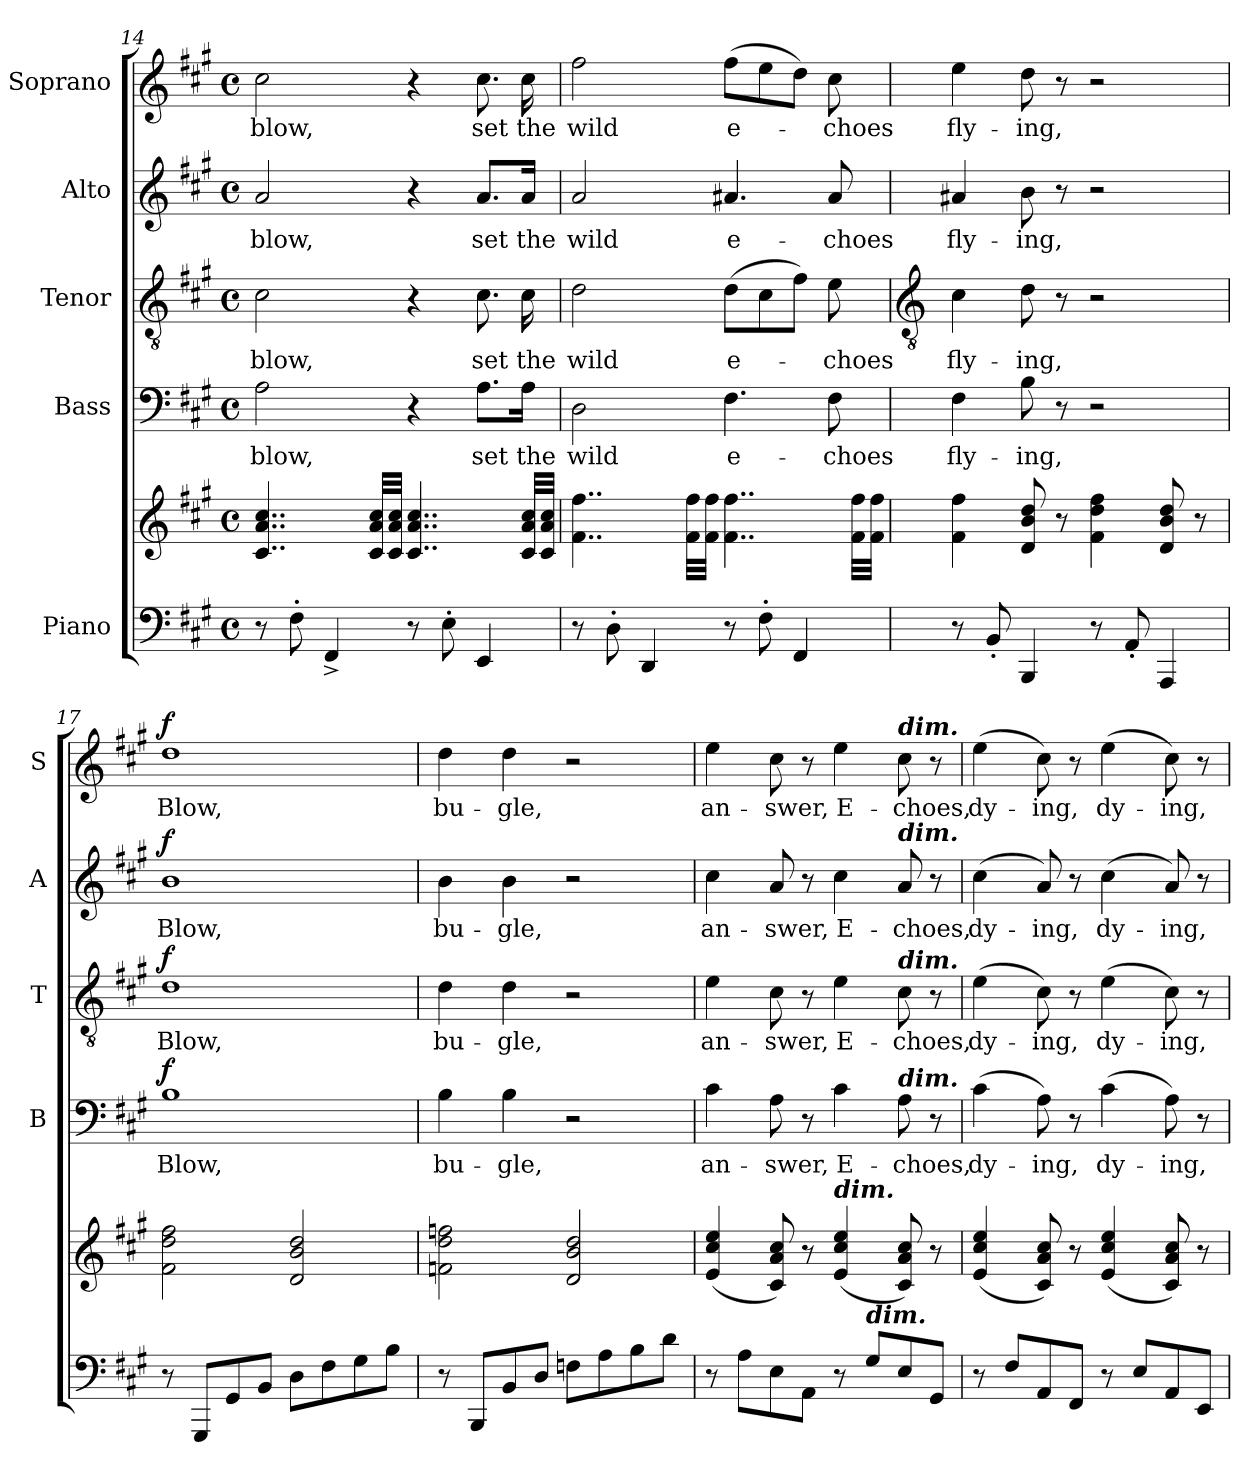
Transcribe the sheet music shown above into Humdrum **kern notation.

**kern	**kern	**kern	**text	**dynam	**kern	**text	**dynam	**kern	**text	**dynam	**kern	**text	**dynam
*part5	*part5	*part4	*part4	*part4	*part3	*part3	*part3	*part2	*part2	*part2	*part1	*part1	*part1
*staff6	*staff5	*staff4	*staff4	*staff4	*staff3	*staff3	*staff3	*staff2	*staff2	*staff2	*staff1	*staff1	*staff1
*I"Piano	*	*I"Bass	*	*	*I"Tenor	*	*	*I"Alto	*	*	*I"Soprano	*	*
*	*	*I'B	*	*	*I'T	*	*	*I'A	*	*	*I'S	*	*
*clefF4	*clefG2	*clefF4	*	*	*clefGv2	*	*	*clefG2	*	*	*clefG2	*	*
*k[f#c#g#]	*k[f#c#g#]	*k[f#c#g#]	*	*	*k[f#c#g#]	*	*	*k[f#c#g#]	*	*	*k[f#c#g#]	*	*
*A:	*A:	*A:	*	*	*A:	*	*	*A:	*	*	*A:	*	*
*M4/4	*M4/4	*M4/4	*	*	*M4/4	*	*	*M4/4	*	*	*M4/4	*	*
*met(c)	*met(c)	*met(c)	*	*	*met(c)	*	*	*met(c)	*	*	*met(c)	*	*
=14	=14	=14	=14	=14	=14	=14	=14	=14	=14	=14	=14	=14	=14
!	!	!	!LO:LY:b	!	!	!LO:LY:b	!	!	!LO:LY:b	!	!	!LO:LY:b	!
8r	4..c# 4..a 4..cc#	2A	blow,	.	2c#	blow,	.	2a	blow,	.	2cc#	blow,	.
8F#'	.	.	.	.	.	.	.	.	.	.	.	.	.
4FF#^	.	.	.	.	.	.	.	.	.	.	.	.	.
.	32c# 32a 32cc#LLL	.	.	.	.	.	.	.	.	.	.	.	.
.	32c# 32a 32cc#JJJ	.	.	.	.	.	.	.	.	.	.	.	.
8r	4..c# 4..a 4..cc#	4r	.	.	4r	.	.	4r	.	.	4r	.	.
8E'	.	.	.	.	.	.	.	.	.	.	.	.	.
!	!	!	!LO:LY:b	!	!	!LO:LY:b	!	!	!LO:LY:b	!	!	!LO:LY:b	!
4EE	.	8.A\L	set	.	8.c#	set	.	8.a/L	set	.	8.cc#	set	.
!	!	!	!LO:LY:b	!	!	!LO:LY:b	!	!	!LO:LY:b	!	!	!LO:LY:b	!
.	32c# 32a 32cc#LLL	16A\Jk	the	.	16c#	the	.	16a/Jk	the	.	16cc#	the	.
.	32c# 32a 32cc#JJJ	.	.	.	.	.	.	.	.	.	.	.	.
=15	=15	=15	=15	=15	=15	=15	=15	=15	=15	=15	=15	=15	=15
!	!	!	!LO:LY:b	!	!	!LO:LY:b	!	!	!LO:LY:b	!	!	!LO:LY:b	!
8r	4..f# 4..ff#	2D	wild	.	2d	wild	.	2a	wild	.	2ff#	wild	.
8D'	.	.	.	.	.	.	.	.	.	.	.	.	.
4DD	.	.	.	.	.	.	.	.	.	.	.	.	.
.	32f# 32ff#LLL	.	.	.	.	.	.	.	.	.	.	.	.
.	32f# 32ff#JJJ	.	.	.	.	.	.	.	.	.	.	.	.
!	!	!	!LO:LY:b	!	!	!LO:LY:b	!	!	!LO:LY:b	!	!	!LO:LY:b	!
8r	4..f# 4..ff#	4.F#	e-	.	(>8dL	e-	.	4.a#X	e-	.	(>8ff#L	e-	.
8F#'	.	.	.	.	8c#	.	.	.	.	.	8ee	.	.
4FF#	.	.	.	.	8f#J)	.	.	.	.	.	8ddJ)	.	.
!	!	!	!LO:LY:b	!	!	!LO:LY:b	!	!	!LO:LY:b	!	!	!LO:LY:b	!
.	.	8F#	-choes	.	8e	choes	.	8a#	-choes	.	8cc#	choes	.
.	32f# 32ff#LLL	.	.	.	.	.	.	.	.	.	.	.	.
.	32f# 32ff#JJJ	.	.	.	.	.	.	.	.	.	.	.	.
!!LO:LB:g=z
=16	=16	=16	=16	=16	=16	=16	=16	=16	=16	=16	=16	=16	=16
*	*	*	*	*	*clefGv2	*	*	*	*	*	*	*	*
!	!	!	!LO:LY:b	!	!	!LO:LY:b	!	!	!LO:LY:b	!	!	!LO:LY:b	!
8r	4f# 4ff#	4F#	fly-	.	4c#	fly-	.	4a#X	fly-	.	4ee	fly-	.
8BB'	.	.	.	.	.	.	.	.	.	.	.	.	.
!	!	!	!LO:LY:b	!	!	!LO:LY:b	!	!	!LO:LY:b	!	!	!LO:LY:b	!
4BBB	8d 8b 8dd	8B	-ing,	.	8d	-ing,	.	8b	-ing,	.	8dd	-ing,	.
.	8r	8r	.	.	8r	.	.	8r	.	.	8r	.	.
8r	4f# 4dd 4ff#	2r	.	.	2r	.	.	2r	.	.	2r	.	.
8AA'	.	.	.	.	.	.	.	.	.	.	.	.	.
4AAA	8d 8b 8dd	.	.	.	.	.	.	.	.	.	.	.	.
.	8r	.	.	.	.	.	.	.	.	.	.	.	.
=17	=17	=17	=17	=17	=17	=17	=17	=17	=17	=17	=17	=17	=17
!	!	!	!LO:LY:b	!LO:DY:b	!	!LO:LY:b	!LO:DY:b	!	!LO:LY:b	!LO:DY:b	!	!LO:LY:b	!LO:DY:b
8r	2f# 2dd 2ff#	1B	Blow,	f	1d	Blow,	f	1b	Blow,	f	1dd	Blow,	f
8GGG#L	.	.	.	.	.	.	.	.	.	.	.	.	.
8GG#	.	.	.	.	.	.	.	.	.	.	.	.	.
8BBJ	.	.	.	.	.	.	.	.	.	.	.	.	.
8DL	2d 2b 2dd	.	.	.	.	.	.	.	.	.	.	.	.
8F#	.	.	.	.	.	.	.	.	.	.	.	.	.
8G#	.	.	.	.	.	.	.	.	.	.	.	.	.
8BJ	.	.	.	.	.	.	.	.	.	.	.	.	.
=18	=18	=18	=18	=18	=18	=18	=18	=18	=18	=18	=18	=18	=18
!	!	!	!LO:LY:b	!	!	!LO:LY:b	!	!	!LO:LY:b	!	!	!LO:LY:b	!
8r	2fn 2dd 2ffn	4B	bu-	.	4d	bu-	.	4b	bu-	.	4dd	bu-	.
8BBBL	.	.	.	.	.	.	.	.	.	.	.	.	.
!	!	!	!LO:LY:b	!	!	!LO:LY:b	!	!	!LO:LY:b	!	!	!LO:LY:b	!
8BB	.	4B	-gle,	.	4d	-gle,	.	4b	-gle,	.	4dd	-gle,	.
8DJ	.	.	.	.	.	.	.	.	.	.	.	.	.
8FnL	2d 2b 2dd	2r	.	.	2r	.	.	2r	.	.	2r	.	.
8A	.	.	.	.	.	.	.	.	.	.	.	.	.
8B	.	.	.	.	.	.	.	.	.	.	.	.	.
8dJ	.	.	.	.	.	.	.	.	.	.	.	.	.
=19	=19	=19	=19	=19	=19	=19	=19	=19	=19	=19	=19	=19	=19
!	!	!	!LO:LY:b	!	!	!LO:LY:b	!	!	!LO:LY:b	!	!	!LO:LY:b	!
8r	(<4e 4cc# 4ee	4c#	an-	.	4e	an-	.	4cc#	an-	.	4ee	an-	.
8AL	.	.	.	.	.	.	.	.	.	.	.	.	.
!	!	!	!LO:LY:b	!	!	!LO:LY:b	!	!	!LO:LY:b	!	!	!LO:LY:b	!
8E	8c# 8a 8cc#)	8A	-swer,	.	8c#	-swer,	.	8a	-swer,	.	8cc#	-swer,	.
8AAJ	8r	8r	.	.	8r	.	.	8r	.	.	8r	.	.
!	!LO:TX:a:Bi:t=dim.	!	!	!	!	!	!	!	!	!	!	!	!
!	!	!	!LO:LY:b	!	!	!LO:LY:b	!	!	!LO:LY:b	!	!	!LO:LY:b	!
8r	(<4e 4cc# 4ee	4c#	E-	.	4e	E-	.	4cc#	E-	.	4ee	E-	.
!LO:TX:a:Bi:t=dim.	!	!	!	!	!	!	!	!	!	!	!	!	!
8G#L	.	.	.	.	.	.	.	.	.	.	.	.	.
!	!	!	!	!	!	!	!	!	!	!	!LO:TX:a:Bi:t=dim.	!	!
!	!	!	!	!	!	!	!	!LO:TX:a:Bi:t=dim.	!	!	!	!	!
!	!	!	!	!	!LO:TX:a:Bi:t=dim.	!	!	!	!	!	!	!	!
!	!	!LO:TX:a:Bi:t=dim.	!	!	!	!	!	!	!	!	!	!	!
!	!	!	!LO:LY:b	!	!	!LO:LY:b	!	!	!LO:LY:b	!	!	!LO:LY:b	!
8E	8c# 8a 8cc#)	8A	-choes,	.	8c#	-choes,	.	8a	-choes,	.	8cc#	-choes,	.
8GG#J	8r	8r	.	.	8r	.	.	8r	.	.	8r	.	.
=20	=20	=20	=20	=20	=20	=20	=20	=20	=20	=20	=20	=20	=20
!	!	!	!LO:LY:b	!	!	!LO:LY:b	!	!	!LO:LY:b	!	!	!LO:LY:b	!
8r	(<4e 4cc# 4ee	(>4c#	dy-	.	(>4e	dy-	.	(<4cc#	dy-	.	(>4ee	dy-	.
8F#L	.	.	.	.	.	.	.	.	.	.	.	.	.
!	!	!	!LO:LY:b	!	!	!LO:LY:b	!	!	!LO:LY:b	!	!	!LO:LY:b	!
8AA	8c# 8a 8cc#)	8A)	-ing,	.	8c#)	-ing,	.	8a)	-ing,	.	8cc#)	-ing,	.
8FF#J	8r	8r	.	.	8r	.	.	8r	.	.	8r	.	.
!	!	!	!LO:LY:b	!	!	!LO:LY:b	!	!	!LO:LY:b	!	!	!LO:LY:b	!
8r	(<4e 4cc# 4ee	(>4c#	dy-	.	(>4e	dy-	.	(<4cc#	dy-	.	(>4ee	dy-	.
8EL	.	.	.	.	.	.	.	.	.	.	.	.	.
!	!	!	!LO:LY:b	!	!	!LO:LY:b	!	!	!LO:LY:b	!	!	!LO:LY:b	!
8AA	8c# 8a 8cc#)	8A)	-ing,	.	8c#)	-ing,	.	8a)	-ing,	.	8cc#)	-ing,	.
8EEJ	8r	8r	.	.	8r	.	.	8r	.	.	8r	.	.
=	=	=	=	=	=	=	=	=	=	=	=	=	=
*-	*-	*-	*-	*-	*-	*-	*-	*-	*-	*-	*-	*-	*-
